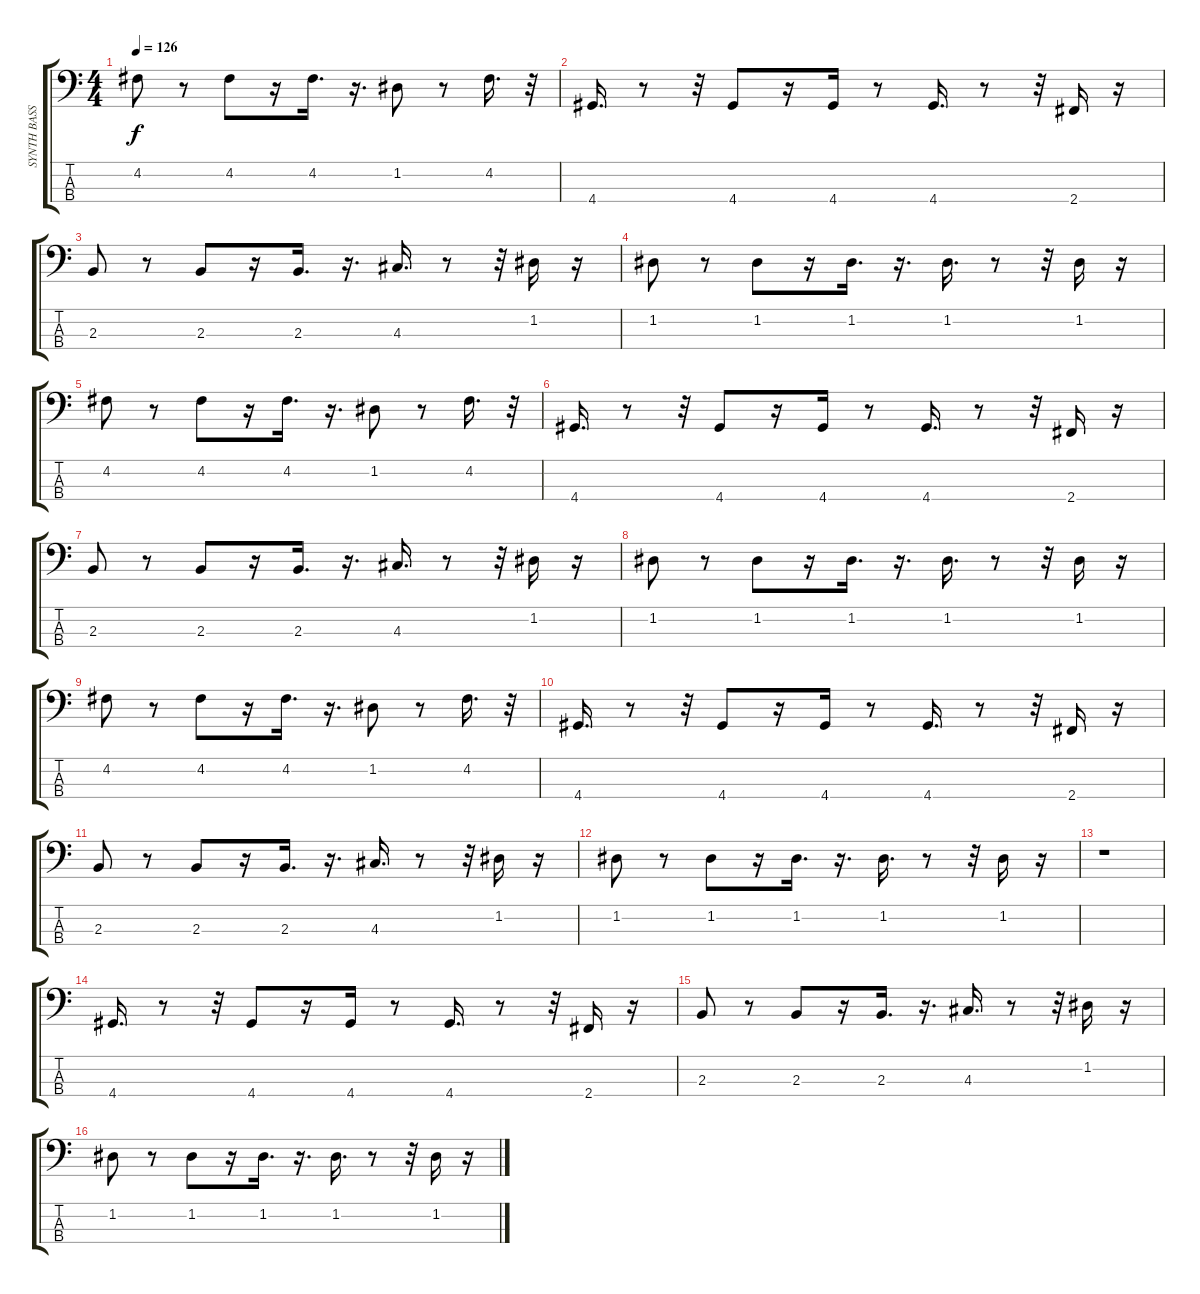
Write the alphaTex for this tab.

\track ("SYNTH BASS" "SYNTH BASS") {instrument synthbass1}
\staff {score tabs}
\tuning (G2 D2 A1 E1) {hide}
\ts (4 4)
\tempo 126
\clef f4
\ks c
4.2.8{dy f} r.8 4.2.8 r.16 4.2.16{d} r.16{d} 1.2.8 r.8 4.2.16{d} r.32 |
4.4.16{d} r.8 r.32 4.4.8 r.16 4.4.16 r.8 4.4.16{d} r.8 r.32 2.4.16 r.16 |
2.3.8 r.8 2.3.8 r.16 2.3.16{d} r.16{d} 4.3.16{d} r.8 r.32 1.2.16 r.16 |
1.2.8 r.8 1.2.8 r.16 1.2.16{d} r.16{d} 1.2.16{d} r.8 r.32 1.2.16 r.16 |
4.2.8 r.8 4.2.8 r.16 4.2.16{d} r.16{d} 1.2.8 r.8 4.2.16{d} r.32 |
4.4.16{d} r.8 r.32 4.4.8 r.16 4.4.16 r.8 4.4.16{d} r.8 r.32 2.4.16 r.16 |
2.3.8 r.8 2.3.8 r.16 2.3.16{d} r.16{d} 4.3.16{d} r.8 r.32 1.2.16 r.16 |
1.2.8 r.8 1.2.8 r.16 1.2.16{d} r.16{d} 1.2.16{d} r.8 r.32 1.2.16 r.16 |
4.2.8 r.8 4.2.8 r.16 4.2.16{d} r.16{d} 1.2.8 r.8 4.2.16{d} r.32 |
4.4.16{d} r.8 r.32 4.4.8 r.16 4.4.16 r.8 4.4.16{d} r.8 r.32 2.4.16 r.16 |
2.3.8 r.8 2.3.8 r.16 2.3.16{d} r.16{d} 4.3.16{d} r.8 r.32 1.2.16 r.16 |
1.2.8 r.8 1.2.8 r.16 1.2.16{d} r.16{d} 1.2.16{d} r.8 r.32 1.2.16 r.16 |
r.1 |
4.4.16{d} r.8 r.32 4.4.8 r.16 4.4.16 r.8 4.4.16{d} r.8 r.32 2.4.16 r.16 |
2.3.8 r.8 2.3.8 r.16 2.3.16{d} r.16{d} 4.3.16{d} r.8 r.32 1.2.16 r.16 |
1.2.8 r.8 1.2.8 r.16 1.2.16{d} r.16{d} 1.2.16{d} r.8 r.32 1.2.16 r.16
